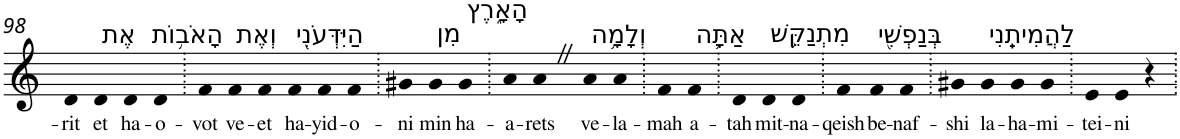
**kern	**text
*part1	*part1
*staff1	*staff1
*I"Piano	*
*I'Pno	*
!!LO:PB:g=z
*clefG2	*
*k[]	*
=98	=98
!	!LO:LY:b
4d	-rit
!LO:TX:a:t=אֶת	!
!	!LO:LY:b
4d	et
!LO:TX:a:t=הָאֹב֥וֹת	!
!	!LO:LY:b
4d	ha-
!	!LO:LY:b
4d	-o-
=99.	=99.
!	!LO:LY:b
4f	-vot
!LO:TX:a:t=וְאֶת	!
!	!LO:LY:b
4f	ve-
!	!LO:LY:b
4f	-et
!LO:TX:a:t=הַיִּדְּעֹנִ֖י	!
!	!LO:LY:b
4f	ha-
!	!LO:LY:b
4f	-yid-
!	!LO:LY:b
4f	-o-
=100.	=100.
!	!LO:LY:b
4g#X	-ni
!LO:TX:a:t=מִן	!
!	!LO:LY:b
4g#	min
!LO:TX:a:t=הָאָ֑רֶץ	!
!	!LO:LY:b
4g#	ha-
=101.	=101.
!	!LO:LY:b
4a	-a-
!	!LO:LY:b
4aZ	-rets
!LO:TX:a:t=וְלָמָ֥ה	!
!	!LO:LY:b
4a	ve-
!	!LO:LY:b
4a	-la-
=102.	=102.
!	!LO:LY:b
4f	-mah
!LO:TX:a:t=אַתָּ֛ה	!
!	!LO:LY:b
4f	a-
=103.	=103.
!	!LO:LY:b
4d	-tah
!LO:TX:a:t=מִתְנַקֵּ֥שׁ	!
!	!LO:LY:b
4d	mit-
!	!LO:LY:b
4d	-na-
=104.	=104.
!	!LO:LY:b
4f	-qeish
!LO:TX:a:t=בְּנַפְשִׁ֖י	!
!	!LO:LY:b
4f	be-
!	!LO:LY:b
4f	-naf-
=105.	=105.
!	!LO:LY:b
4g#X	-shi
!LO:TX:a:t=לַהֲמִיתֵֽנִי	!
!	!LO:LY:b
4g#	la-
!	!LO:LY:b
4g#	-ha-
!	!LO:LY:b
4g#	-mi-
=106.	=106.
!	!LO:LY:b
4e	-tei-
!	!LO:LY:b
4e	-ni
4r	.
=.	=.
*-	*-
